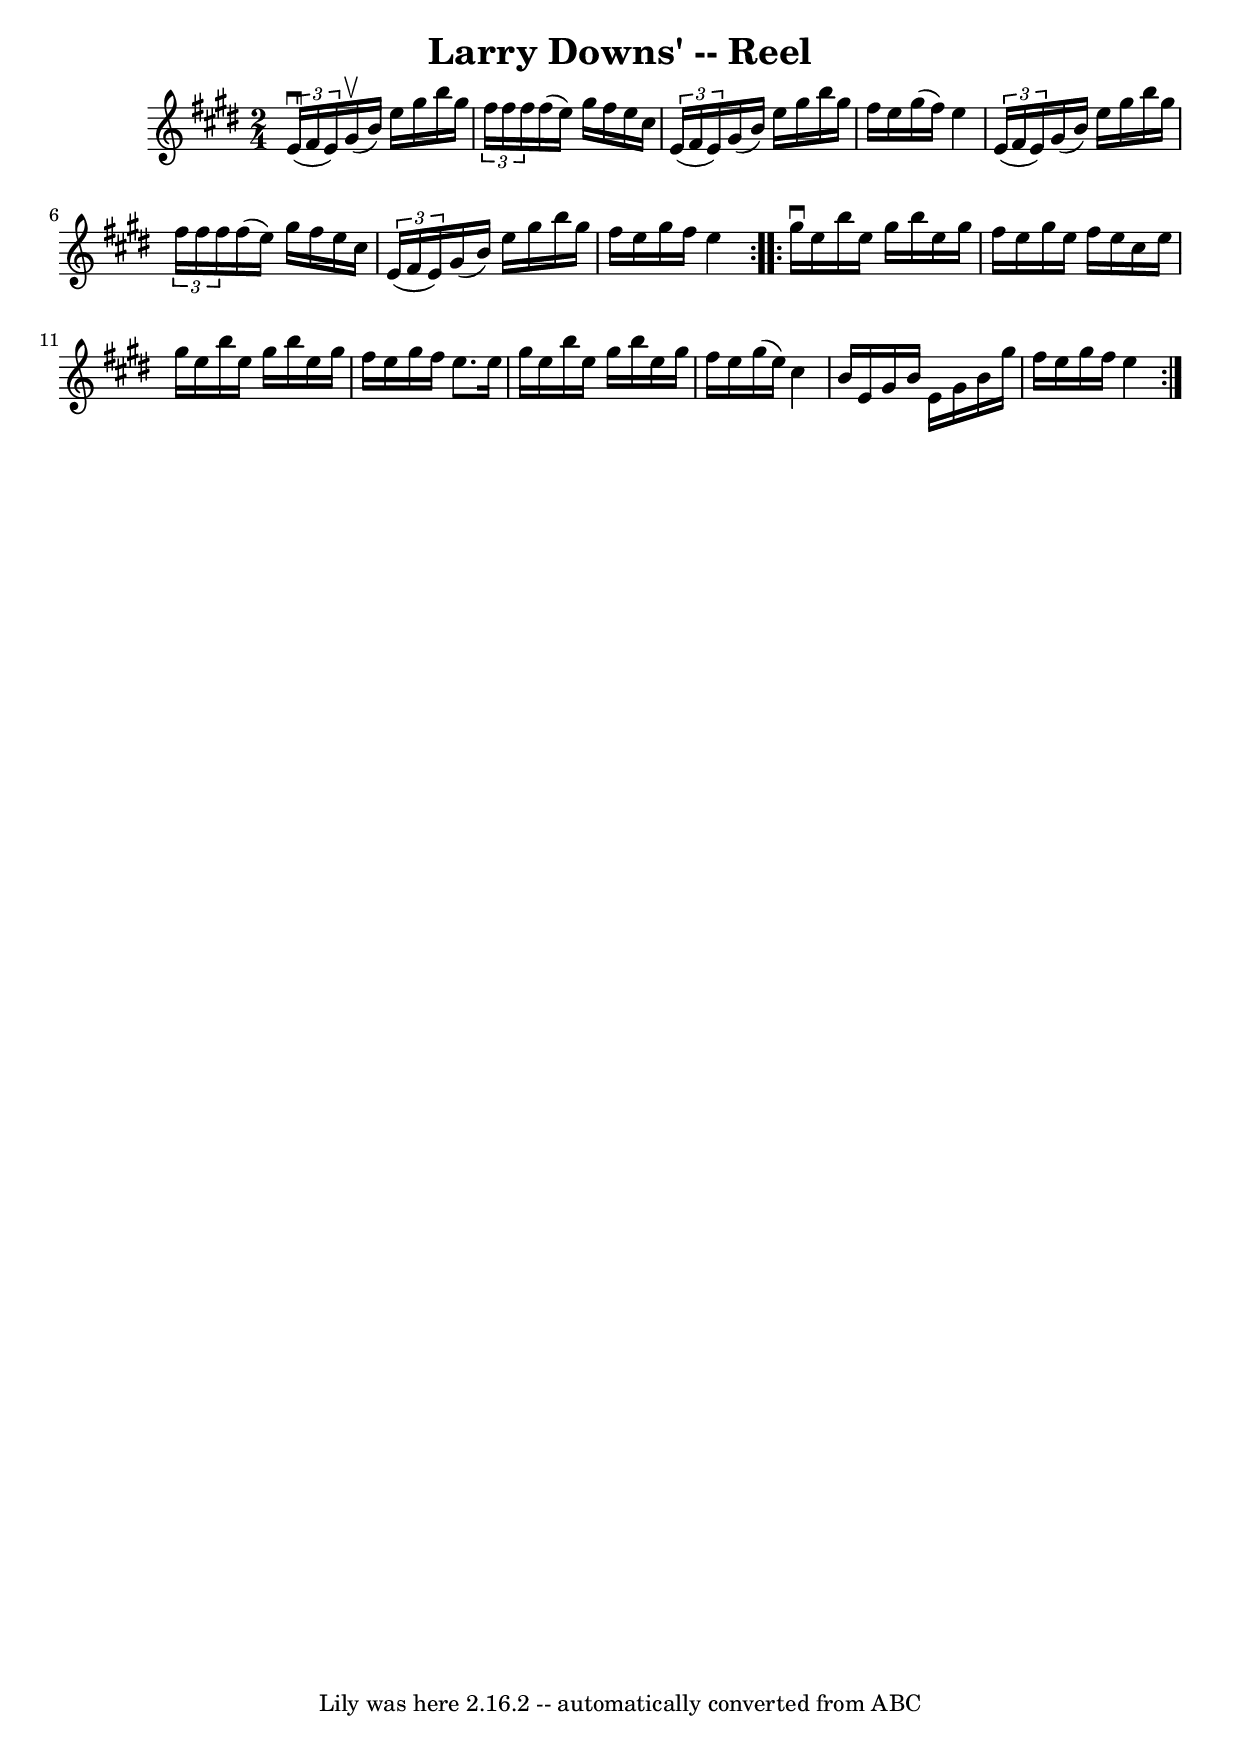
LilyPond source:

\version "2.7.40"
\include "Mammoth.ily"
\header {
	%% book = "Ryan's Mammoth Collection"
	crossRefNumber = "1"
	footnotes = "\\\\279"
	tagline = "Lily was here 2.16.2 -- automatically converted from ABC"
	title = "Larry Downs' -- Reel"
}
voicedefault =  {


\repeat volta 2 {
\time 2/4 
\key e \major   \times 2/3 { e'16^\downbow(fis'16 e'16) } 
 gis'16^\upbow(b'16) e''16 gis''16 b''16 gis''16    |
 
  \times 2/3 { fis''16 fis''16 fis''16  } fis''16 (e''16)   
gis''16 fis''16 e''16 cis''16    |
   \times 2/3 { e'16 (
fis'16 e'16) } gis'16 (b'16) e''16 gis''16 b''16    
gis''16    |
 fis''16 e''16 gis''16 (fis''16) e''4    
|
     \times 2/3 { e'16 (fis'16 e'16) } gis'16 (b'16) 
 e''16 gis''16 b''16 gis''16    |
   \times 2/3 { fis''16    
fis''16 fis''16  } fis''16 (e''16) gis''16 fis''16 e''16    
cis''16    |
   \times 2/3 { e'16 (fis'16 e'16) } gis'16 (
b'16) e''16 gis''16 b''16 gis''16    |
 fis''16 e''16  
 gis''16 fis''16 e''4    }     \repeat volta 2 { gis''16^\downbow   
e''16 b''16 e''16 gis''16 b''16 e''16 gis''16    |
   
fis''16 e''16 gis''16 e''16 fis''16 e''16 cis''16 e''16    
|
 gis''16 e''16 b''16 e''16 gis''16 b''16 e''16    
gis''16    |
 fis''16 e''16 gis''16 fis''16 e''8. e''16  
  |
 gis''16 e''16 b''16 e''16 gis''16 b''16 e''16  
 gis''16    |
 fis''16 e''16 gis''16 (e''16) cis''4    
|
 b'16 e'16 gis'16 b'16 e'16 gis'16 b'16 gis''16  
  |
 fis''16 e''16 gis''16 fis''16 e''4    }   
}

\score{
    <<

	\context Staff="default"
	{
	    \voicedefault 
	}

    >>
	\layout {
	}
	\midi {}
}
